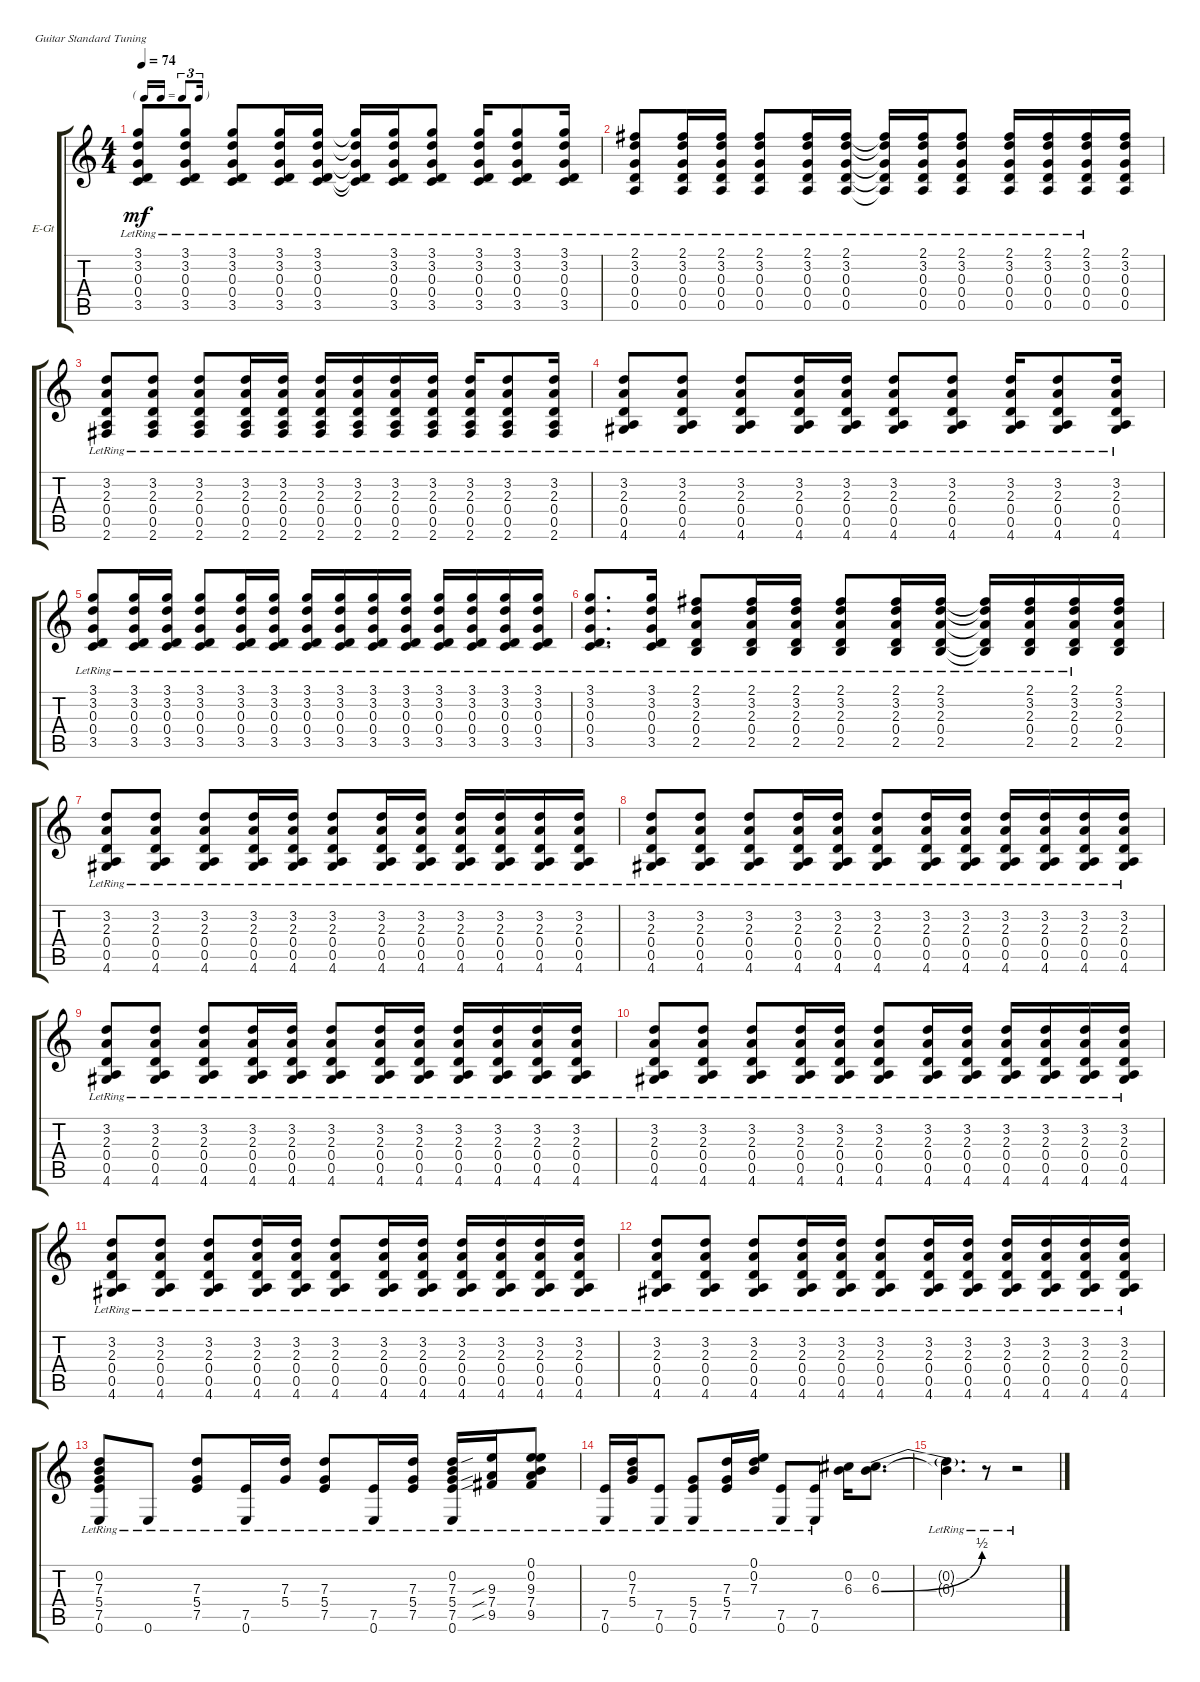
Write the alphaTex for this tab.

\defaultSystemsLayout 4
\bracketExtendMode groupsimilarinstruments
\firstSystemTrackNameOrientation horizontal
\otherSystemsTrackNameOrientation horizontal
\track ("Guitar 1 (clean)" "E-Gt") {instrument electricguitarclean}
\staff {score tabs}
\tuning (E4 B3 G3 D3 A2 E2)
\ts (4 4)
\tf triplet16th
\tempo 74
\clef g2
\ks c
(3.5{lr} 0.4{lr} 0.3{lr} 3.2{lr} 3.1{lr}).8{dy mf} (3.5{lr} 0.4{lr} 0.3{lr} 3.2{lr} 3.1{lr}).8 (3.5{lr} 0.4{lr} 0.3{lr} 3.2{lr} 3.1{lr}).8 (3.5{lr} 0.4{lr} 0.3{lr} 3.2{lr} 3.1{lr}).16 (3.5{lr} 0.4{lr} 0.3{lr} 3.2{lr} 3.1{lr}).16 (3.5{lr t} 0.4{lr t} 0.3{lr t} 3.2{lr t} 3.1{lr t}).16 (3.5{lr} 0.4{lr} 0.3{lr} 3.2{lr} 3.1{lr}).16 (3.5{lr} 0.4{lr} 0.3{lr} 3.2{lr} 3.1{lr}).8 (3.5{lr} 0.4{lr} 0.3{lr} 3.2{lr} 3.1{lr}).16 (3.5{lr} 0.4{lr} 0.3{lr} 3.2{lr} 3.1{lr}).8 (3.5{lr} 0.4{lr} 0.3{lr} 3.2{lr} 3.1{lr}).16 |
(0.5{lr} 0.4{lr} 0.3{lr} 3.2{lr} 2.1{lr}).8 (0.5{lr} 0.4{lr} 0.3{lr} 3.2{lr} 2.1{lr}).16 (0.5{lr} 0.4{lr} 0.3{lr} 3.2{lr} 2.1{lr}).16 (0.5{lr} 0.4{lr} 0.3{lr} 3.2{lr} 2.1{lr}).8 (0.5{lr} 0.4{lr} 0.3{lr} 3.2{lr} 2.1{lr}).16 (0.5{lr} 0.4{lr} 0.3{lr} 3.2{lr} 2.1{lr}).16 (0.5{lr t} 0.4{lr t} 0.3{lr t} 3.2{lr t} 2.1{lr t}).16 (0.5{lr} 0.4{lr} 0.3{lr} 3.2{lr} 2.1{lr}).16 (0.5{lr} 0.4{lr} 0.3{lr} 3.2{lr} 2.1{lr}).8 (0.5{lr} 0.4{lr} 0.3{lr} 3.2{lr} 2.1{lr}).16 (0.5{lr} 0.4{lr} 0.3{lr} 3.2{lr} 2.1{lr}).16 (0.5{lr} 0.4{lr} 0.3{lr} 3.2{lr} 2.1{lr}).16 (0.5 0.4 0.3 3.2 2.1).16 |
(2.6{lr} 0.5{lr} 0.4{lr} 2.3{lr} 3.2{lr}).8 (2.6{lr} 0.5{lr} 0.4{lr} 2.3{lr} 3.2{lr}).8 (2.6{lr} 0.5{lr} 0.4{lr} 2.3{lr} 3.2{lr}).8 (2.6{lr} 0.5{lr} 0.4{lr} 2.3{lr} 3.2{lr}).16 (2.6{lr} 0.5{lr} 0.4{lr} 2.3{lr} 3.2{lr}).16 (2.6{lr} 0.5{lr} 0.4{lr} 2.3{lr} 3.2{lr}).16 (2.6{lr} 0.5{lr} 0.4{lr} 2.3{lr} 3.2{lr}).16 (2.6{lr} 0.5{lr} 0.4{lr} 2.3{lr} 3.2{lr}).16 (2.6{lr} 0.5{lr} 0.4{lr} 2.3{lr} 3.2{lr}).16 (2.6{lr} 0.5{lr} 0.4{lr} 2.3{lr} 3.2{lr}).16 (2.6{lr} 0.5{lr} 0.4{lr} 2.3{lr} 3.2{lr}).8 (2.6{lr} 0.5{lr} 0.4{lr} 2.3{lr} 3.2{lr}).16 |
(4.6{lr} 0.5{lr} 0.4{lr} 2.3{lr} 3.2{lr}).8 (4.6{lr} 0.5{lr} 0.4{lr} 2.3{lr} 3.2{lr}).8 (4.6{lr} 0.5{lr} 0.4{lr} 2.3{lr} 3.2{lr}).8 (4.6{lr} 0.5{lr} 0.4{lr} 2.3{lr} 3.2{lr}).16 (4.6{lr} 0.5{lr} 0.4{lr} 2.3{lr} 3.2{lr}).16 (4.6{lr} 0.5{lr} 0.4{lr} 2.3{lr} 3.2{lr}).8 (4.6{lr} 0.5{lr} 0.4{lr} 2.3{lr} 3.2{lr}).8 (4.6{lr} 0.5{lr} 0.4{lr} 2.3{lr} 3.2{lr}).16 (4.6{lr} 0.5{lr} 0.4{lr} 2.3{lr} 3.2{lr}).8 (4.6{lr} 0.5{lr} 0.4{lr} 2.3{lr} 3.2{lr}).16 |
(3.5{lr} 0.4{lr} 0.3{lr} 3.2{lr} 3.1{lr}).8 (3.5{lr} 0.4{lr} 0.3{lr} 3.2{lr} 3.1{lr}).16 (3.5{lr} 0.4{lr} 0.3{lr} 3.2{lr} 3.1{lr}).16 (3.5{lr} 0.4{lr} 0.3{lr} 3.2{lr} 3.1{lr}).8 (3.5{lr} 0.4{lr} 0.3{lr} 3.2{lr} 3.1{lr}).16 (3.5{lr} 0.4{lr} 0.3{lr} 3.2{lr} 3.1{lr}).16 (3.5{lr} 0.4{lr} 0.3{lr} 3.2{lr} 3.1{lr}).16 (3.5{lr} 0.4{lr} 0.3{lr} 3.2{lr} 3.1{lr}).16 (3.5{lr} 0.4{lr} 0.3{lr} 3.2{lr} 3.1{lr}).16 (3.5{lr} 0.4{lr} 0.3{lr} 3.2{lr} 3.1{lr}).16 (3.5{lr} 0.4{lr} 0.3{lr} 3.2{lr} 3.1{lr}).16 (3.5{lr} 0.4{lr} 0.3{lr} 3.2{lr} 3.1{lr}).16 (3.5{lr} 0.4{lr} 0.3{lr} 3.2{lr} 3.1{lr}).16 (3.5{lr} 0.4{lr} 0.3{lr} 3.2{lr} 3.1{lr}).16 |
(3.5{lr} 0.4{lr} 0.3{lr} 3.2{lr} 3.1{lr}).8{d} (3.5{lr} 0.4{lr} 0.3{lr} 3.2{lr} 3.1{lr}).16 (0.4{lr} 2.5{lr} 2.3{lr} 3.2{lr} 2.1{lr}).8 (0.4{lr} 2.5{lr} 2.3{lr} 3.2{lr} 2.1{lr}).16 (0.4{lr} 2.5{lr} 2.3{lr} 3.2{lr} 2.1{lr}).16 (0.4{lr} 2.5{lr} 2.3{lr} 3.2{lr} 2.1{lr}).8 (0.4{lr} 2.5{lr} 2.3{lr} 3.2{lr} 2.1{lr}).16 (0.4{lr} 2.5{lr} 2.3{lr} 3.2{lr} 2.1{lr}).16 (0.4{lr t} 2.5{lr t} 2.3{lr t} 3.2{lr t} 2.1{lr t}).16 (0.4{lr} 2.5{lr} 2.3{lr} 3.2{lr} 2.1{lr}).16 (0.4{lr} 2.5{lr} 2.3{lr} 3.2{lr} 2.1{lr}).16 (0.4 2.5 2.3 3.2 2.1).16 |
(4.6{lr} 0.5{lr} 0.4{lr} 2.3{lr} 3.2{lr}).8 (4.6{lr} 0.5{lr} 0.4{lr} 2.3{lr} 3.2{lr}).8 (4.6{lr} 0.5{lr} 0.4{lr} 2.3{lr} 3.2{lr}).8 (4.6{lr} 0.5{lr} 0.4{lr} 2.3{lr} 3.2{lr}).16 (4.6{lr} 0.5{lr} 0.4{lr} 2.3{lr} 3.2{lr}).16 (4.6{lr} 0.5{lr} 0.4{lr} 2.3{lr} 3.2{lr}).8 (4.6{lr} 0.5{lr} 0.4{lr} 2.3{lr} 3.2{lr}).16 (4.6{lr} 0.5{lr} 0.4{lr} 2.3{lr} 3.2{lr}).16 (4.6{lr} 0.5{lr} 0.4{lr} 2.3{lr} 3.2{lr}).16 (4.6{lr} 0.5{lr} 0.4{lr} 2.3{lr} 3.2{lr}).16 (4.6{lr} 0.5{lr} 0.4{lr} 2.3{lr} 3.2{lr}).16 (4.6{lr} 0.5{lr} 0.4{lr} 2.3{lr} 3.2{lr}).16 |
(4.6{lr} 0.5{lr} 0.4{lr} 2.3{lr} 3.2{lr}).8 (4.6{lr} 0.5{lr} 0.4{lr} 2.3{lr} 3.2{lr}).8 (4.6{lr} 0.5{lr} 0.4{lr} 2.3{lr} 3.2{lr}).8 (4.6{lr} 0.5{lr} 0.4{lr} 2.3{lr} 3.2{lr}).16 (4.6{lr} 0.5{lr} 0.4{lr} 2.3{lr} 3.2{lr}).16 (4.6{lr} 0.5{lr} 0.4{lr} 2.3{lr} 3.2{lr}).8 (4.6{lr} 0.5{lr} 0.4{lr} 2.3{lr} 3.2{lr}).16 (4.6{lr} 0.5{lr} 0.4{lr} 2.3{lr} 3.2{lr}).16 (4.6{lr} 0.5{lr} 0.4{lr} 2.3{lr} 3.2{lr}).16 (4.6{lr} 0.5{lr} 0.4{lr} 2.3{lr} 3.2{lr}).16 (4.6{lr} 0.5{lr} 0.4{lr} 2.3{lr} 3.2{lr}).16 (4.6{lr} 0.5{lr} 0.4{lr} 2.3{lr} 3.2{lr}).16 |
(4.6{lr} 0.5{lr} 0.4{lr} 2.3{lr} 3.2{lr}).8 (4.6{lr} 0.5{lr} 0.4{lr} 2.3{lr} 3.2{lr}).8 (4.6{lr} 0.5{lr} 0.4{lr} 2.3{lr} 3.2{lr}).8 (4.6{lr} 0.5{lr} 0.4{lr} 2.3{lr} 3.2{lr}).16 (4.6{lr} 0.5{lr} 0.4{lr} 2.3{lr} 3.2{lr}).16 (4.6{lr} 0.5{lr} 0.4{lr} 2.3{lr} 3.2{lr}).8 (4.6{lr} 0.5{lr} 0.4{lr} 2.3{lr} 3.2{lr}).16 (4.6{lr} 0.5{lr} 0.4{lr} 2.3{lr} 3.2{lr}).16 (4.6{lr} 0.5{lr} 0.4{lr} 2.3{lr} 3.2{lr}).16 (4.6{lr} 0.5{lr} 0.4{lr} 2.3{lr} 3.2{lr}).16 (4.6{lr} 0.5{lr} 0.4{lr} 2.3{lr} 3.2{lr}).16 (4.6{lr} 0.5{lr} 0.4{lr} 2.3{lr} 3.2{lr}).16 |
(4.6{lr} 0.5{lr} 0.4{lr} 2.3{lr} 3.2{lr}).8 (4.6{lr} 0.5{lr} 0.4{lr} 2.3{lr} 3.2{lr}).8 (4.6{lr} 0.5{lr} 0.4{lr} 2.3{lr} 3.2{lr}).8 (4.6{lr} 0.5{lr} 0.4{lr} 2.3{lr} 3.2{lr}).16 (4.6{lr} 0.5{lr} 0.4{lr} 2.3{lr} 3.2{lr}).16 (4.6{lr} 0.5{lr} 0.4{lr} 2.3{lr} 3.2{lr}).8 (4.6{lr} 0.5{lr} 0.4{lr} 2.3{lr} 3.2{lr}).16 (4.6{lr} 0.5{lr} 0.4{lr} 2.3{lr} 3.2{lr}).16 (4.6{lr} 0.5{lr} 0.4{lr} 2.3{lr} 3.2{lr}).16 (4.6{lr} 0.5{lr} 0.4{lr} 2.3{lr} 3.2{lr}).16 (4.6{lr} 0.5{lr} 0.4{lr} 2.3{lr} 3.2{lr}).16 (4.6{lr} 0.5{lr} 0.4{lr} 2.3{lr} 3.2{lr}).16 |
(4.6{lr} 0.5{lr} 0.4{lr} 2.3{lr} 3.2{lr}).8 (4.6{lr} 0.5{lr} 0.4{lr} 2.3{lr} 3.2{lr}).8 (4.6{lr} 0.5{lr} 0.4{lr} 2.3{lr} 3.2{lr}).8 (4.6{lr} 0.5{lr} 0.4{lr} 2.3{lr} 3.2{lr}).16 (4.6{lr} 0.5{lr} 0.4{lr} 2.3{lr} 3.2{lr}).16 (4.6{lr} 0.5{lr} 0.4{lr} 2.3{lr} 3.2{lr}).8 (4.6{lr} 0.5{lr} 0.4{lr} 2.3{lr} 3.2{lr}).16 (4.6{lr} 0.5{lr} 0.4{lr} 2.3{lr} 3.2{lr}).16 (4.6{lr} 0.5{lr} 0.4{lr} 2.3{lr} 3.2{lr}).16 (4.6{lr} 0.5{lr} 0.4{lr} 2.3{lr} 3.2{lr}).16 (4.6{lr} 0.5{lr} 0.4{lr} 2.3{lr} 3.2{lr}).16 (4.6{lr} 0.5{lr} 0.4{lr} 2.3{lr} 3.2{lr}).16 |
(4.6{lr} 0.5{lr} 0.4{lr} 2.3{lr} 3.2{lr}).8 (4.6{lr} 0.5{lr} 0.4{lr} 2.3{lr} 3.2{lr}).8 (4.6{lr} 0.5{lr} 0.4{lr} 2.3{lr} 3.2{lr}).8 (4.6{lr} 0.5{lr} 0.4{lr} 2.3{lr} 3.2{lr}).16 (4.6{lr} 0.5{lr} 0.4{lr} 2.3{lr} 3.2{lr}).16 (4.6{lr} 0.5{lr} 0.4{lr} 2.3{lr} 3.2{lr}).8 (4.6{lr} 0.5{lr} 0.4{lr} 2.3{lr} 3.2{lr}).16 (4.6{lr} 0.5{lr} 0.4{lr} 2.3{lr} 3.2{lr}).16 (4.6{lr} 0.5{lr} 0.4{lr} 2.3{lr} 3.2{lr}).16 (4.6{lr} 0.5{lr} 0.4{lr} 2.3{lr} 3.2{lr}).16 (4.6{lr} 0.5{lr} 0.4{lr} 2.3{lr} 3.2{lr}).16 (4.6{lr} 0.5{lr} 0.4{lr} 2.3{lr} 3.2{lr}).16 |
(0.6{lr} 7.5{lr} 5.4{lr} 7.3{lr} 0.2{lr}).8 0.6{lr}.8 (7.5{lr} 5.4{lr} 7.3{lr}).8 (0.6{lr} 7.5{lr}).16 (5.4{lr} 7.3{lr}).16 (7.5{lr} 5.4{lr} 7.3{lr}).8 (0.6{lr} 7.5{lr}).16 (5.4{lr} 7.3{lr} 7.5{lr}).16 (0.6{lr} 7.5{lr} 5.4{lr} 7.3{lr} 0.2{lr}).16 (9.5{sib lr} 7.4{sib lr} 9.3{sib lr}).16 (9.5{lr} 7.4{lr} 9.3{lr} 0.2{lr} 0.1{lr}).8 |
(0.6{lr} 7.5{lr}).16 (5.4{lr} 7.3{lr} 0.2{lr}).16 (0.6{lr} 7.5{lr}).8 (0.6{lr} 7.5{lr} 5.4{lr}).8 (7.5{lr} 5.4{lr} 7.3{lr}).16 (7.3{lr} 0.2{lr} 0.1{lr}).16 (0.6{lr} 7.5{lr}).8 (0.6{lr} 7.5{lr}).8 (0.2 6.3).16 (0.2 6.3{be (bend 0 0 15 2)}).8{d} |
(0.2{lr t} 6.3{lr t}).4{d} r.8 r.2
